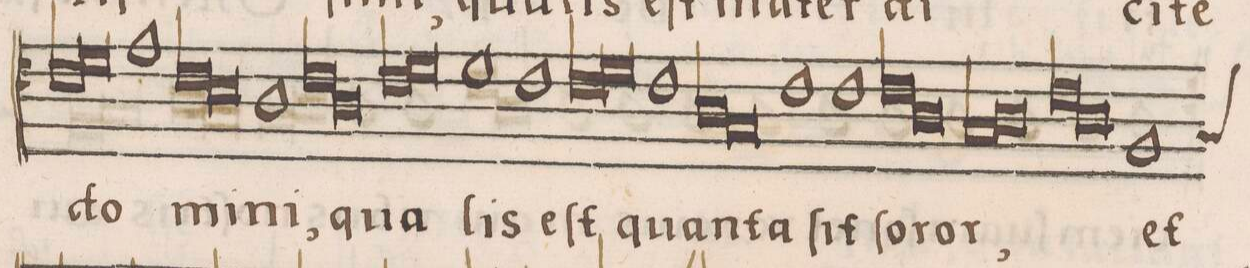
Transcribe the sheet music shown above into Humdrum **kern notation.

**kern	**text
*I"TENOR	*
*clefC4	*
*k[b-]	*
*met(C)	*
*M2/1	*
1c	do-
=23-	=23-
1d	.
*Xlig	*
1e	.
=24-	=24-
*lig	*
1c	-mi-
1B-	.
*Xlig	*
=25-	=25-
1A	-ni,
*lig	*
1c	qua-
=26-	=26-
1A	.
*Xlig	*
*lig	*
1c	.
=27-	=27-
1d	.
*Xlig	*
1d	-lis
=28-	=28-
1c	.
*lig	*
1c	eſt
=29-	=29-
1d	.
*Xlig	*
1c	quan-
=30-	=30-
*lig	*
1A	.
1G	.
*Xlig	*
=31-	=31-
1c	-ta
1c	ſit
=32-	=32-
*lig	*
1c	ſo-
1A	.
*Xlig	*
=33-	=33-
*lig	*
1G	-ror,
1A	.
*Xlig	*
=34-	=34-
*lig	*
1c	.
1A	.
*Xlig	*
=35-	=35-
*custos:G	*
1F	et
*lig	*
*-	*-
